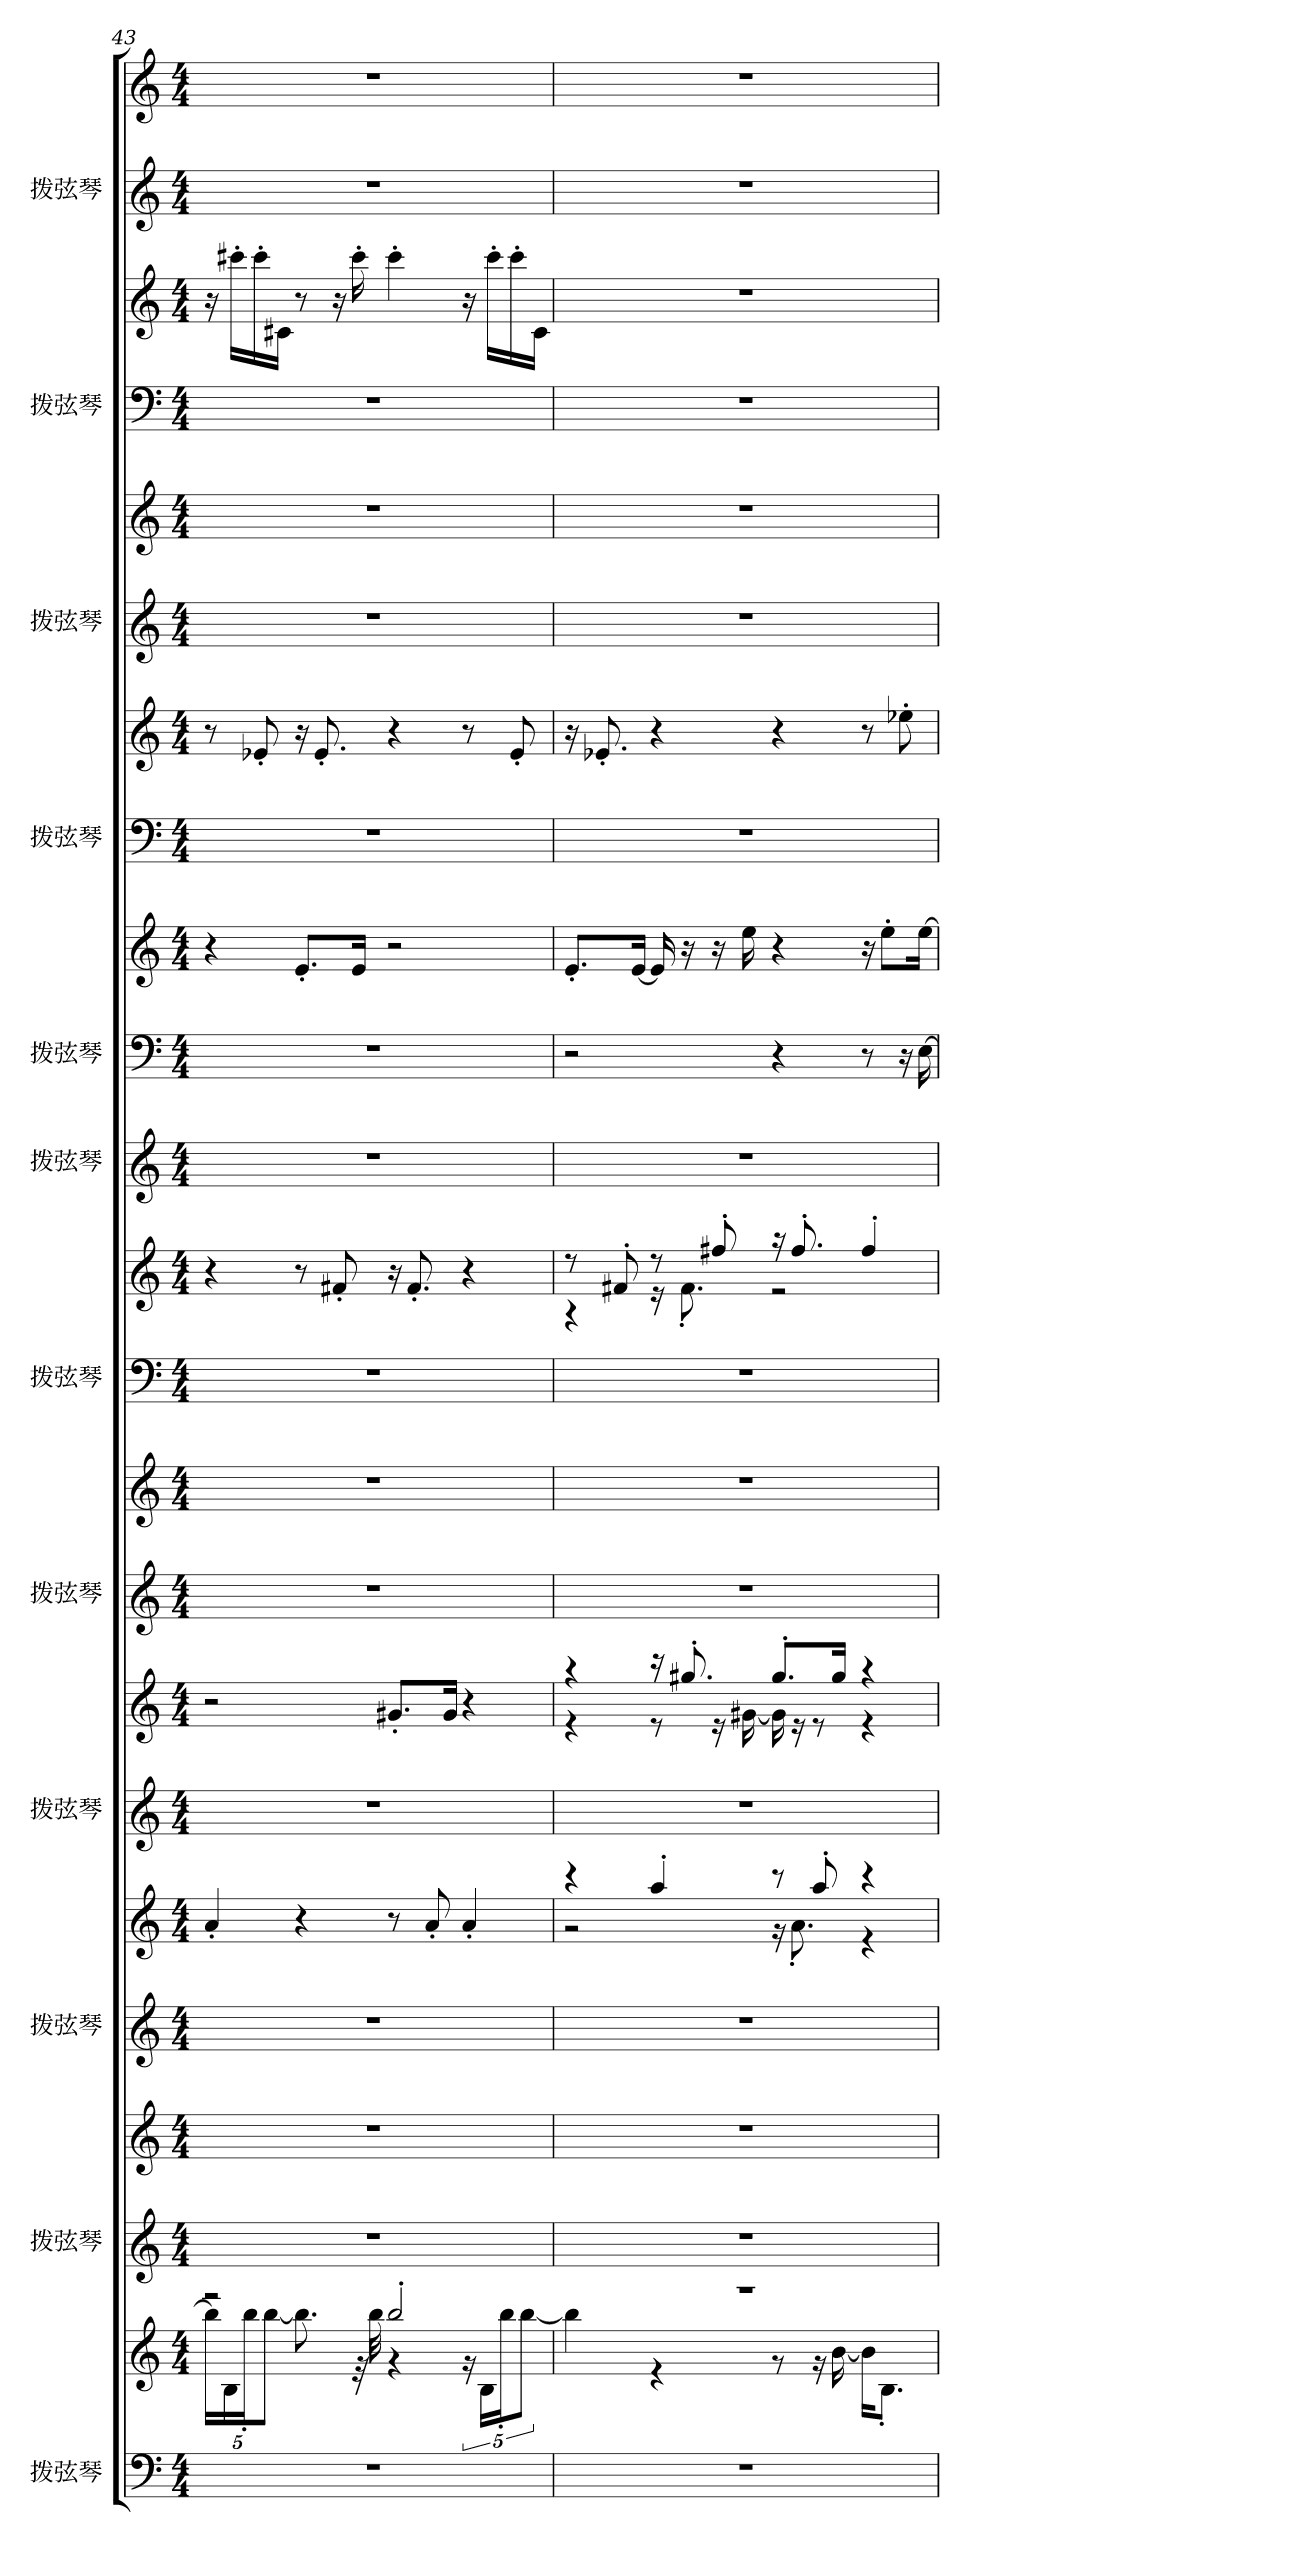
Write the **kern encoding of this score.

**kern	**kern	**kern	**kern	**kern	**kern	**kern	**kern	**kern	**kern	**kern	**kern	**kern	**kern	**kern	**kern	**kern	**kern	**kern	**kern	**kern	**kern	**kern
*part12	*part12	*part11	*part11	*part10	*part10	*part9	*part9	*part8	*part8	*part7	*part7	*part6	*part5	*part5	*part4	*part4	*part3	*part3	*part2	*part2	*part1	*part1
*staff23	*staff22	*staff21	*staff20	*staff19	*staff18	*staff17	*staff16	*staff15	*staff14	*staff13	*staff12	*staff11	*staff10	*staff9	*staff8	*staff7	*staff6	*staff5	*staff4	*staff3	*staff2	*staff1
*I"拨弦琴	*	*I"拨弦琴	*	*I"拨弦琴	*	*I"拨弦琴	*	*I"拨弦琴	*	*I"拨弦琴	*	*I"拨弦琴	*I"拨弦琴	*	*I"拨弦琴	*	*I"拨弦琴	*	*I"拨弦琴	*	*I"拨弦琴	*
!!LO:PB:g=z
*clefF4	*clefG2	*clefG2	*clefG2	*clefG2	*clefG2	*clefG2	*clefG2	*clefG2	*clefG2	*clefF4	*clefG2	*clefG2	*clefF4	*clefG2	*clefF4	*clefG2	*clefG2	*clefG2	*clefF4	*clefG2	*clefG2	*clefG2
*k[]	*k[]	*k[]	*k[]	*k[]	*k[]	*k[]	*k[]	*k[]	*k[]	*k[]	*k[]	*k[]	*k[]	*k[]	*k[]	*k[]	*k[]	*k[]	*k[]	*k[]	*k[]	*k[]
*M4/4	*M4/4	*M4/4	*M4/4	*M4/4	*M4/4	*M4/4	*M4/4	*M4/4	*M4/4	*M4/4	*M4/4	*M4/4	*M4/4	*M4/4	*M4/4	*M4/4	*M4/4	*M4/4	*M4/4	*M4/4	*M4/4	*M4/4
=43	=43	=43	=43	=43	=43	=43	=43	=43	=43	=43	=43	=43	=43	=43	=43	=43	=43	=43	=43	=43	=43	=43
*	*^	*	*	*	*	*	*	*	*	*	*	*	*	*	*	*	*	*	*	*	*	*
*	*	*Xbrackettup	*	*	*	*	*	*	*	*	*	*	*	*	*	*	*	*	*	*	*	*	*
1r	2r	20bb\LL]	1r	1r	1r	4a'/	1r	2r	1r	1r	1r	4r	1r	1r	4r	1r	8r	1r	1r	1r	16r	1r	1r
.	.	20B\	.	.	.	.	.	.	.	.	.	.	.	.	.	.	.	.	.	.	.	.	.
.	.	.	.	.	.	.	.	.	.	.	.	.	.	.	.	.	.	.	.	.	16ccc#X'\LL	.	.
.	.	20bb'\J	.	.	.	.	.	.	.	.	.	.	.	.	.	.	.	.	.	.	.	.	.
.	.	.	.	.	.	.	.	.	.	.	.	.	.	.	.	.	8e-X'/	.	.	.	16ccc#'\	.	.
.	.	[10bb\J	.	.	.	.	.	.	.	.	.	.	.	.	.	.	.	.	.	.	.	.	.
.	.	.	.	.	.	.	.	.	.	.	.	.	.	.	.	.	.	.	.	.	16c#X\JJ	.	.
.	.	8.bb\]	.	.	.	4r	.	.	.	.	.	8r	.	.	8.e'/L	.	16r	.	.	.	8r	.	.
.	.	.	.	.	.	.	.	.	.	.	.	.	.	.	.	.	8.e-'/	.	.	.	.	.	.
.	.	.	.	.	.	.	.	.	.	.	.	8f#X'/	.	.	.	.	.	.	.	.	16r	.	.
.	.	32r	.	.	.	.	.	.	.	.	.	.	.	.	16e/Jk	.	.	.	.	.	16ccc#'\	.	.
.	.	32bb\	.	.	.	.	.	.	.	.	.	.	.	.	.	.	.	.	.	.	.	.	.
.	2bb'/	4r	.	.	.	8r	.	8.g#X'/L	.	.	.	16r	.	.	2r	.	4r	.	.	.	4ccc#'\	.	.
.	.	.	.	.	.	.	.	.	.	.	.	8.f#'/	.	.	.	.	.	.	.	.	.	.	.
.	.	.	.	.	.	8a'/	.	.	.	.	.	.	.	.	.	.	.	.	.	.	.	.	.
.	.	.	.	.	.	.	.	16g#/Jk	.	.	.	.	.	.	.	.	.	.	.	.	.	.	.
*	*	*brackettup	*	*	*	*	*	*	*	*	*	*	*	*	*	*	*	*	*	*	*	*	*
.	.	20r	.	.	.	4a'/	.	4r	.	.	.	4r	.	.	.	.	8r	.	.	.	16r	.	.
.	.	20B\LL	.	.	.	.	.	.	.	.	.	.	.	.	.	.	.	.	.	.	.	.	.
.	.	.	.	.	.	.	.	.	.	.	.	.	.	.	.	.	.	.	.	.	16ccc#'\LL	.	.
.	.	20bb'\J	.	.	.	.	.	.	.	.	.	.	.	.	.	.	.	.	.	.	.	.	.
.	.	.	.	.	.	.	.	.	.	.	.	.	.	.	.	.	8e-'/	.	.	.	16ccc#'\	.	.
.	.	[10bb\J	.	.	.	.	.	.	.	.	.	.	.	.	.	.	.	.	.	.	.	.	.
.	.	.	.	.	.	.	.	.	.	.	.	.	.	.	.	.	.	.	.	.	16c#\JJ	.	.
=44	=44	=44	=44	=44	=44	=44	=44	=44	=44	=44	=44	=44	=44	=44	=44	=44	=44	=44	=44	=44	=44	=44	=44
*	*	*	*	*	*	*^	*	*^	*	*	*	*^	*	*	*	*	*	*	*	*	*	*	*
1r	1r	4bb\]	1r	1r	1r	4r	2r	1r	4r	4r	1r	1r	1r	8r	4r	1r	2r	8.e'/L	1r	16r	1r	1r	1r	1r	1r	1r
.	.	.	.	.	.	.	.	.	.	.	.	.	.	.	.	.	.	.	.	8.e-X'/	.	.	.	.	.	.
.	.	.	.	.	.	.	.	.	.	.	.	.	.	8f#X'/	.	.	.	.	.	.	.	.	.	.	.	.
.	.	.	.	.	.	.	.	.	.	.	.	.	.	.	.	.	.	[16e/Jk	.	.	.	.	.	.	.	.
.	.	4r	.	.	.	4aa'/	.	.	16r	8r	.	.	.	8r	16r	.	.	16e/]	.	4r	.	.	.	.	.	.
.	.	.	.	.	.	.	.	.	8.gg#X'/	.	.	.	.	.	8.f#'\	.	.	16r	.	.	.	.	.	.	.	.
.	.	.	.	.	.	.	.	.	.	16r	.	.	.	8ff#X'/	.	.	.	16r	.	.	.	.	.	.	.	.
.	.	.	.	.	.	.	.	.	.	[16g#X\	.	.	.	.	.	.	.	16ee\	.	.	.	.	.	.	.	.
.	.	8r	.	.	.	8r	16r	.	8.gg#'/L	16g#\]	.	.	.	16r	2r	.	4r	4r	.	4r	.	.	.	.	.	.
.	.	.	.	.	.	.	8.a'\	.	.	16r	.	.	.	8.ff#'/	.	.	.	.	.	.	.	.	.	.	.	.
.	.	16r	.	.	.	8aa'/	.	.	.	8r	.	.	.	.	.	.	.	.	.	.	.	.	.	.	.	.
.	.	[16b\	.	.	.	.	.	.	16gg#/Jk	.	.	.	.	.	.	.	.	.	.	.	.	.	.	.	.	.
.	.	16b\KL]	.	.	.	4r	4r	.	4r	4r	.	.	.	4ff#'/	.	.	8r	16r	.	8r	.	.	.	.	.	.
.	.	8.B'\J	.	.	.	.	.	.	.	.	.	.	.	.	.	.	.	8ee'\L	.	.	.	.	.	.	.	.
.	.	.	.	.	.	.	.	.	.	.	.	.	.	.	.	.	16r	.	.	8ee-X'\	.	.	.	.	.	.
.	.	.	.	.	.	.	.	.	.	.	.	.	.	.	.	.	[16E\	[16ee\Jk	.	.	.	.	.	.	.	.
*	*v	*v	*	*	*	*v	*v	*	*v	*v	*	*	*	*v	*v	*	*	*	*	*	*	*	*	*	*	*
=	=	=	=	=	=	=	=	=	=	=	=	=	=	=	=	=	=	=	=	=	=	=
*-	*-	*-	*-	*-	*-	*-	*-	*-	*-	*-	*-	*-	*-	*-	*-	*-	*-	*-	*-	*-	*-	*-
